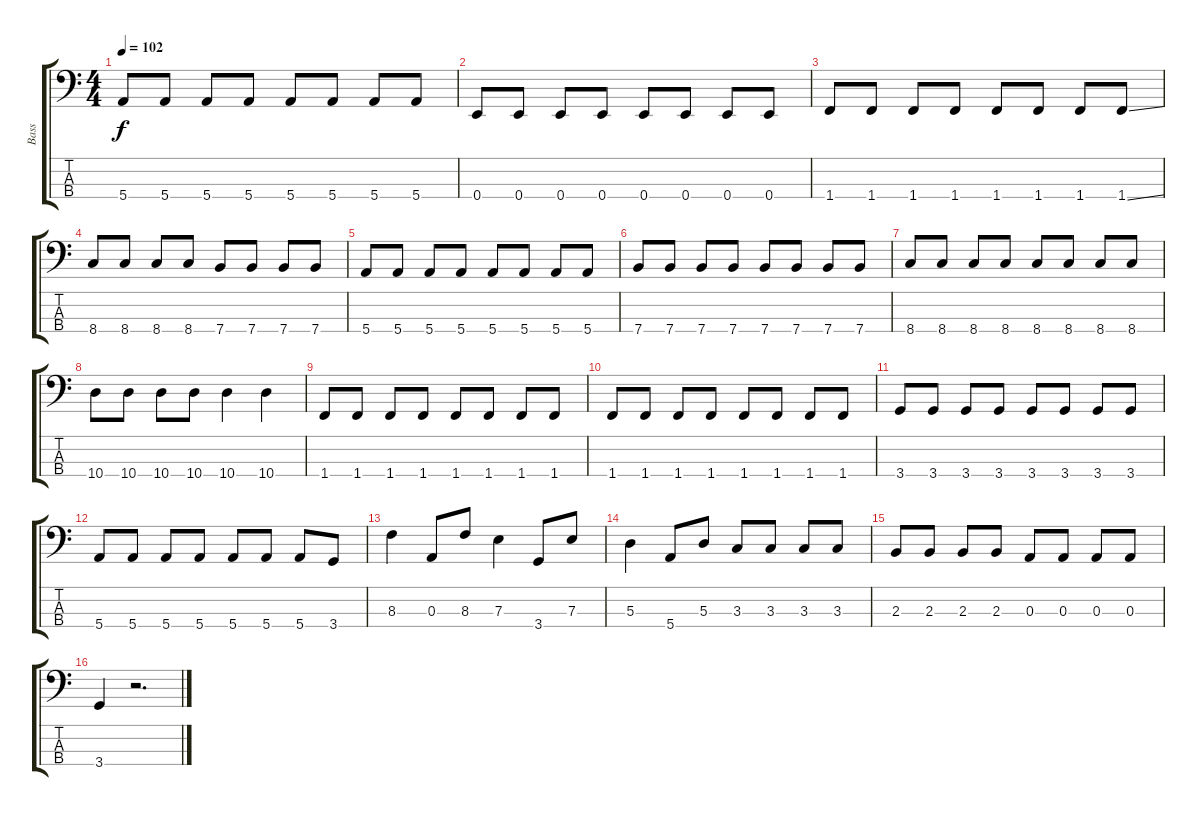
\track ("Bass" "Bass") {instrument electricbasspick}
\staff {score tabs}
\tuning (G2 D2 A1 E1) {hide}
\ts (4 4)
\tempo 102
\clef f4
\ks c
5.4.8{dy f} 5.4.8 5.4.8 5.4.8 5.4.8 5.4.8 5.4.8 5.4.8 |
0.4.8 0.4.8 0.4.8 0.4.8 0.4.8 0.4.8 0.4.8 0.4.8 |
1.4.8 1.4.8 1.4.8 1.4.8 1.4.8 1.4.8 1.4.8 1.4{ss}.8 |
8.4.8 8.4.8 8.4.8 8.4.8 7.4.8 7.4.8 7.4.8 7.4.8 |
5.4.8 5.4.8 5.4.8 5.4.8 5.4.8 5.4.8 5.4.8 5.4.8 |
7.4.8 7.4.8 7.4.8 7.4.8 7.4.8 7.4.8 7.4.8 7.4.8 |
8.4.8 8.4.8 8.4.8 8.4.8 8.4.8 8.4.8 8.4.8 8.4.8 |
10.4.8 10.4.8 10.4.8 10.4.8 10.4.4 10.4.4 |
1.4.8 1.4.8 1.4.8 1.4.8 1.4.8 1.4.8 1.4.8 1.4.8 |
1.4.8 1.4.8 1.4.8 1.4.8 1.4.8 1.4.8 1.4.8 1.4.8 |
3.4.8 3.4.8 3.4.8 3.4.8 3.4.8 3.4.8 3.4.8 3.4.8 |
5.4.8 5.4.8 5.4.8 5.4.8 5.4.8 5.4.8 5.4.8 3.4.8 |
8.3.4 0.3.8 8.3.8 7.3.4 3.4.8 7.3.8 |
5.3.4 5.4.8 5.3.8 3.3.8 3.3.8 3.3.8 3.3.8 |
2.3.8 2.3.8 2.3.8 2.3.8 0.3.8 0.3.8 0.3.8 0.3.8 |
3.4.4 r.2{d}
